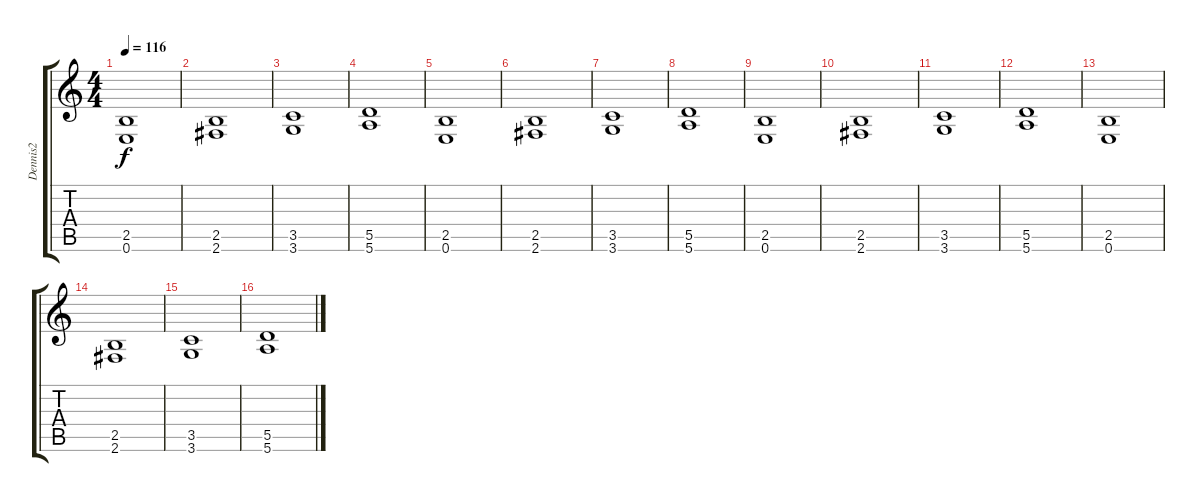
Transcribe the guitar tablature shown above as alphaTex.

\track ("Dennis2" "Dennis2") {instrument distortionguitar}
\staff {score tabs}
\tuning (E4 B3 G3 D3 A2 E2) {hide}
\ts (4 4)
\tempo 116
\clef g2
\ks c
(2.5 0.6).1{dy f volume 15} |
(2.5 2.6).1 |
(3.5 3.6).1 |
(5.5 5.6).1 |
(2.5 0.6).1 |
(2.5 2.6).1 |
(3.5 3.6).1 |
(5.5 5.6).1 |
(2.5 0.6).1 |
(2.5 2.6).1 |
(3.5 3.6).1 |
(5.5 5.6).1 |
(2.5 0.6).1 |
(2.5 2.6).1 |
(3.5 3.6).1 |
(5.5 5.6).1
